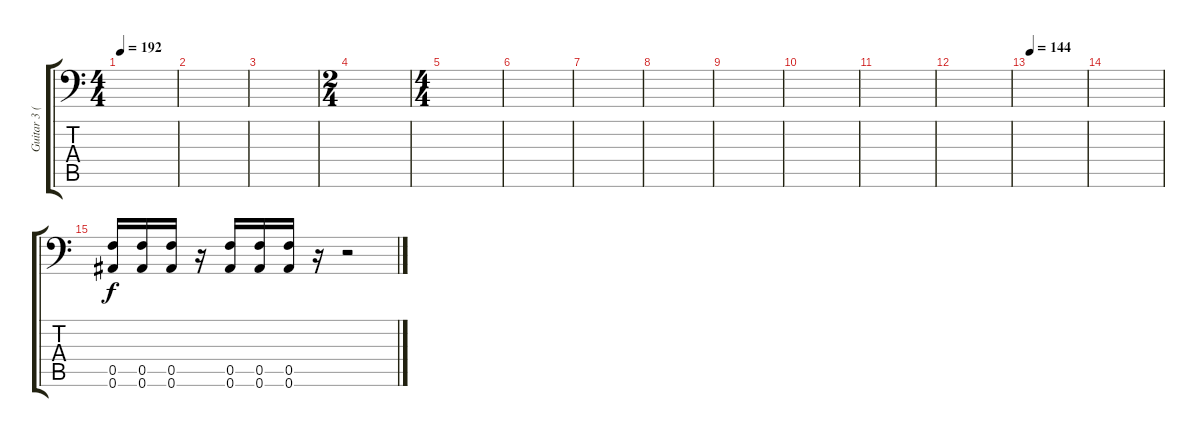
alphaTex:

\track ("Guitar 3 (Center)" "Guitar 3 (") {instrument distortionguitar}
\staff {score tabs}
\tuning (C4 G3 Eb3 Bb2 F2 Bb1) {hide}
\ts (4 4)
\tempo 192
\clef f4
\ks c
|
|
|
\ts (2 4)
|
\ts (4 4)
|
|
|
|
|
|
|
|
\tempo 144
|
|
(0.5 0.6).16 (0.5 0.6).16 (0.5 0.6).16 r.16 (0.5 0.6).16 (0.5 0.6).16 (0.5 0.6).16 r.16 r.2
